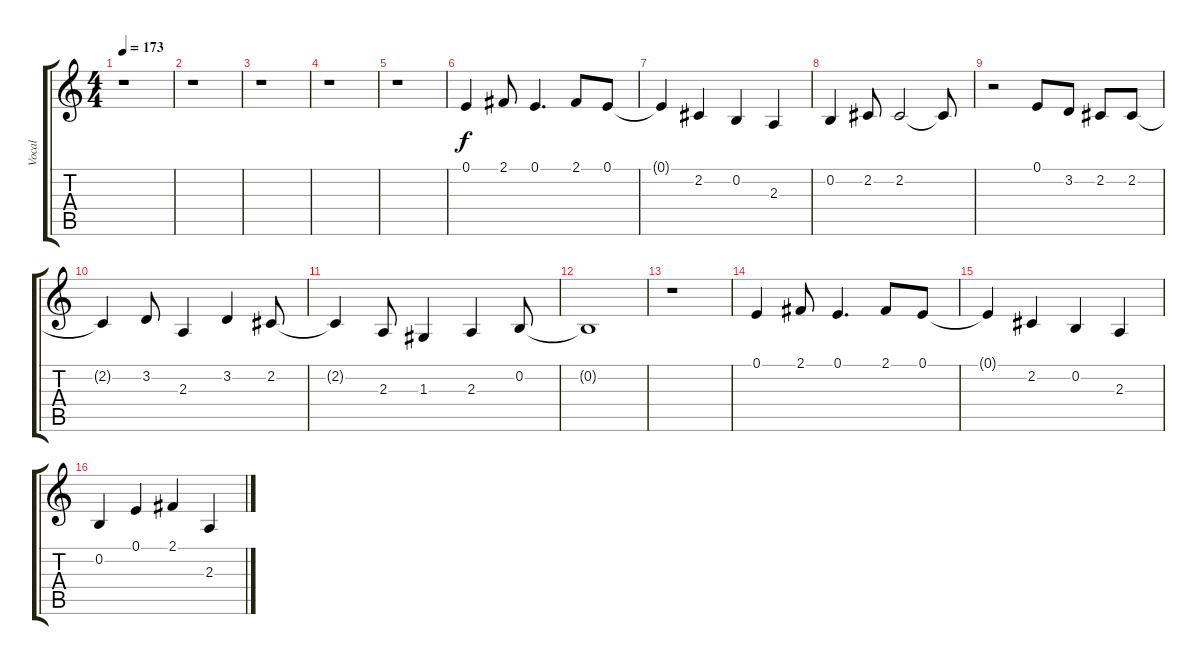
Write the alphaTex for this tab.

\track ("Vocal" "Vocal") {instrument lead1square}
\staff {score tabs}
\tuning (E4 B3 G3 D3 A2 E2) {hide}
\ts (4 4)
\tempo 173
\clef g2
\ks c
r.1{dy f} |
r.1 |
r.1 |
r.1 |
r.1 |
0.1.4 2.1.8 0.1.4{d} 2.1.8 0.1.8 |
0.1{t}.4 2.2.4 0.2.4 2.3.4 |
0.2.4 2.2.8 2.2.2 2.2{t}.8 |
r.2 0.1.8 3.2.8 2.2.8 2.2.8 |
2.2{t}.4 3.2.8 2.3.4 3.2.4 2.2.8 |
2.2{t}.4 2.3.8 1.3.4 2.3.4 0.2.8 |
0.2{t}.1 |
r.1 |
0.1.4 2.1.8 0.1.4{d} 2.1.8 0.1.8 |
0.1{t}.4 2.2.4 0.2.4 2.3.4 |
0.2.4 0.1.4 2.1.4 2.3.4
